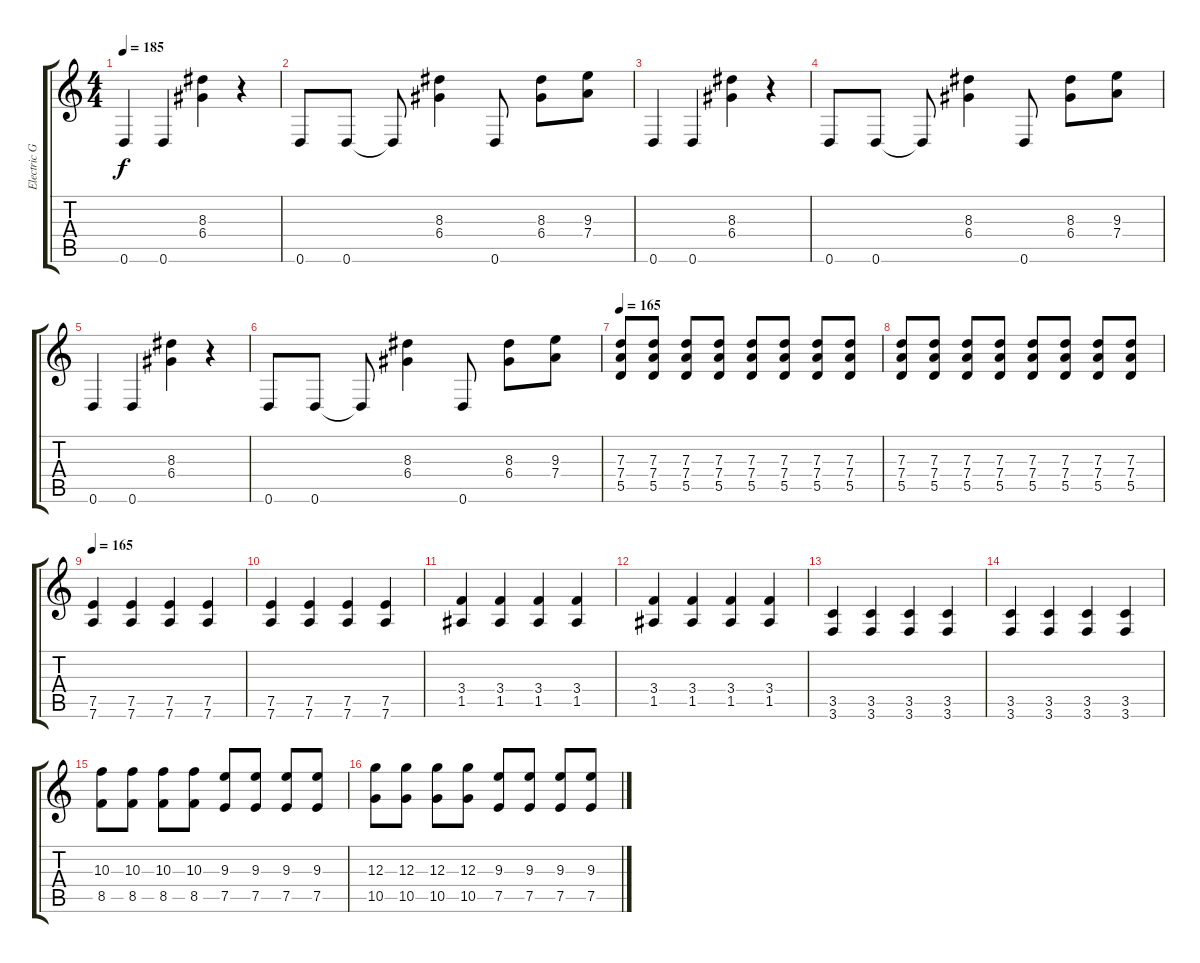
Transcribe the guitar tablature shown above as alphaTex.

\track ("Electric Guitar" "Electric G") {instrument distortionguitar}
\staff {score tabs}
\tuning (E4 B3 G3 D3 A2 D2) {hide}
\ts (4 4)
\tempo 185
\clef g2
\ks c
0.6.4{dy f} 0.6.4 (8.3 6.4).4 r.4 |
0.6.8 0.6.8 0.6{t}.8 (8.3 6.4).4 0.6.8 (8.3 6.4).8 (9.3 7.4).8 |
0.6.4 0.6.4 (8.3 6.4).4 r.4 |
0.6.8 0.6.8 0.6{t}.8 (8.3 6.4).4 0.6.8 (8.3 6.4).8 (9.3 7.4).8 |
0.6.4 0.6.4 (8.3 6.4).4 r.4 |
0.6.8 0.6.8 0.6{t}.8 (8.3 6.4).4 0.6.8 (8.3 6.4).8 (9.3 7.4).8 |
\tempo 165
(7.3 7.4 5.5).8 (7.3 7.4 5.5).8 (7.3 7.4 5.5).8 (7.3 7.4 5.5).8 (7.3 7.4 5.5).8 (7.3 7.4 5.5).8 (7.3 7.4 5.5).8 (7.3 7.4 5.5).8 |
(7.3 7.4 5.5).8 (7.3 7.4 5.5).8 (7.3 7.4 5.5).8 (7.3 7.4 5.5).8 (7.3 7.4 5.5).8 (7.3 7.4 5.5).8 (7.3 7.4 5.5).8 (7.3 7.4 5.5).8 |
\tempo 165
(7.5 7.6).4 (7.5 7.6).4 (7.5 7.6).4 (7.5 7.6).4 |
(7.5 7.6).4 (7.5 7.6).4 (7.5 7.6).4 (7.5 7.6).4 |
(3.4 1.5).4 (3.4 1.5).4 (3.4 1.5).4 (3.4 1.5).4 |
(3.4 1.5).4 (3.4 1.5).4 (3.4 1.5).4 (3.4 1.5).4 |
(3.5 3.6).4 (3.5 3.6).4 (3.5 3.6).4 (3.5 3.6).4 |
(3.5 3.6).4 (3.5 3.6).4 (3.5 3.6).4 (3.5 3.6).4 |
(10.3 8.5).8 (10.3 8.5).8 (10.3 8.5).8 (10.3 8.5).8 (9.3 7.5).8 (9.3 7.5).8 (9.3 7.5).8 (9.3 7.5).8 |
(12.3 10.5).8 (12.3 10.5).8 (12.3 10.5).8 (12.3 10.5).8 (9.3 7.5).8 (9.3 7.5).8 (9.3 7.5).8 (9.3 7.5).8
